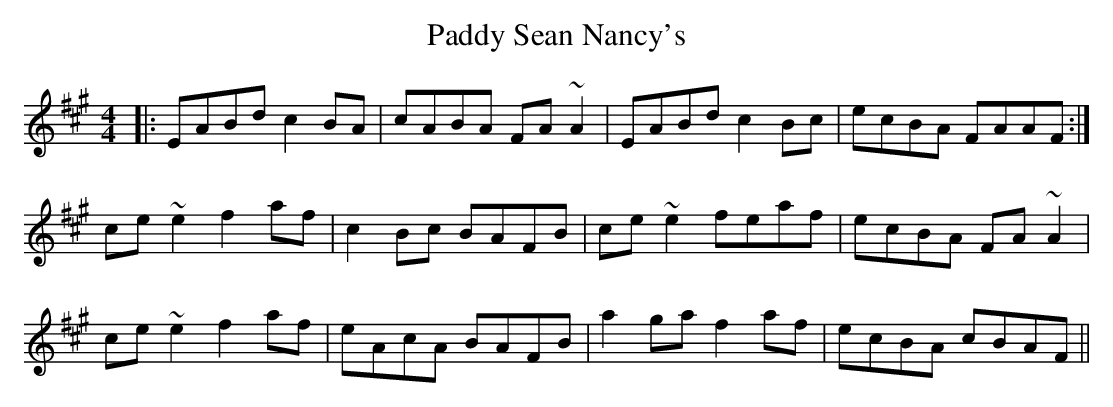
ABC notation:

X:1
T: Paddy Sean Nancy's
M: 4/4
L: 1/8
K: Amaj
|:EABd c2 BA|cABA FA ~A2|EABd c2 Bc|ecBA FAAF:|
ce ~e2 f2 af|c2 Bc BAFB|ce ~e2 feaf|ecBA FA ~A2|
ce ~e2 f2 af|eAcA BAFB|a2 ga f2 af|ecBA cBAF||
